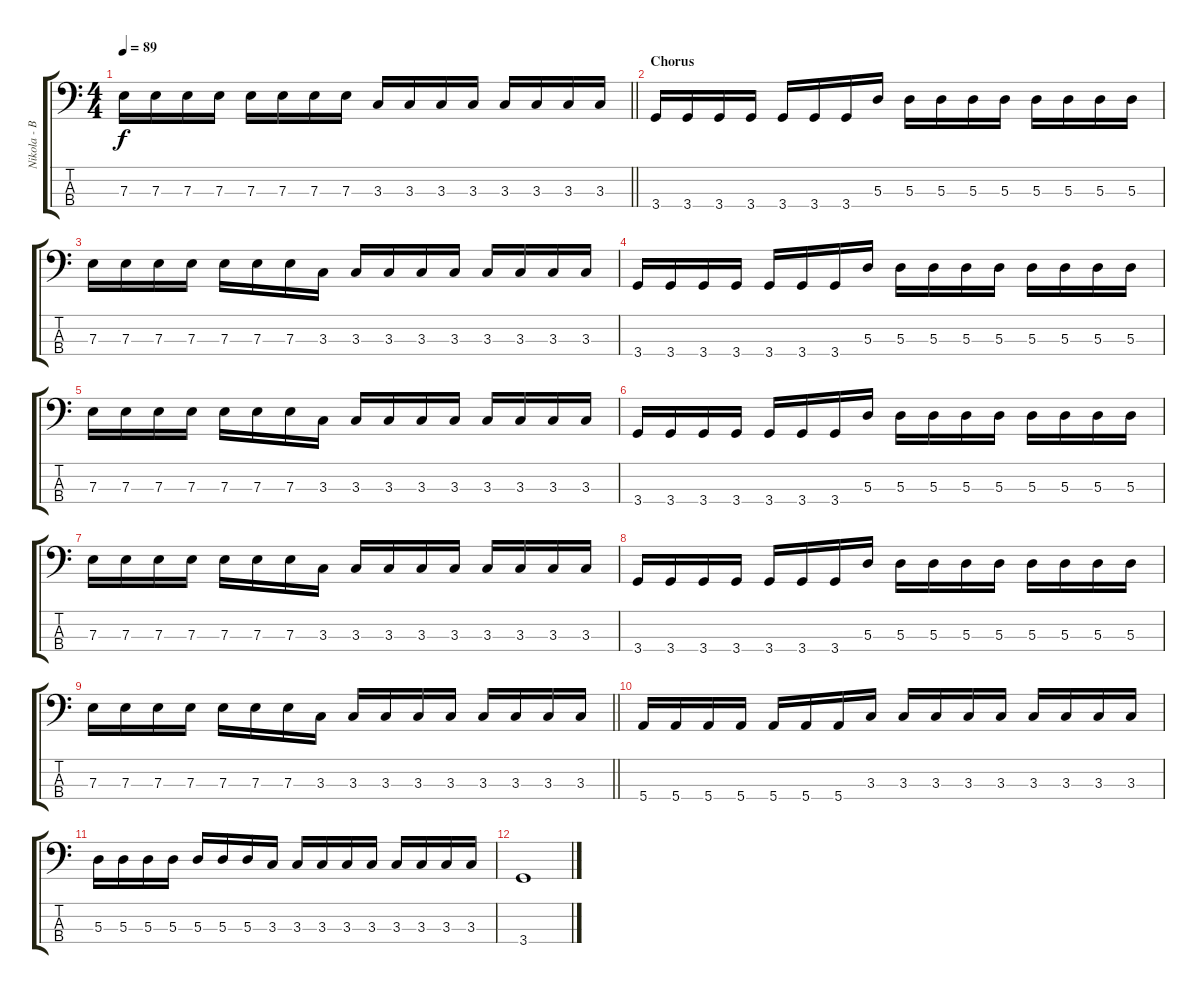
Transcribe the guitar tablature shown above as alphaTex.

\track ("Nikola - Bass" "Nikola - B") {instrument slapbass2}
\staff {score tabs}
\tuning (G2 D2 A1 E1) {hide}
\ts (4 4)
\tempo 89
\clef f4
\barLineRight lightlight
\ks c
7.3.16{dy f} 7.3.16 7.3.16 7.3.16 7.3.16 7.3.16 7.3.16 7.3.16 3.3.16 3.3.16 3.3.16 3.3.16 3.3.16 3.3.16 3.3.16 3.3.16 |
\section ("" "Chorus")
3.4.16 3.4.16 3.4.16 3.4.16 3.4.16 3.4.16 3.4.16 5.3.16 5.3.16 5.3.16 5.3.16 5.3.16 5.3.16 5.3.16 5.3.16 5.3.16 |
7.3.16 7.3.16 7.3.16 7.3.16 7.3.16 7.3.16 7.3.16 3.3.16 3.3.16 3.3.16 3.3.16 3.3.16 3.3.16 3.3.16 3.3.16 3.3.16 |
3.4.16 3.4.16 3.4.16 3.4.16 3.4.16 3.4.16 3.4.16 5.3.16 5.3.16 5.3.16 5.3.16 5.3.16 5.3.16 5.3.16 5.3.16 5.3.16 |
7.3.16 7.3.16 7.3.16 7.3.16 7.3.16 7.3.16 7.3.16 3.3.16 3.3.16 3.3.16 3.3.16 3.3.16 3.3.16 3.3.16 3.3.16 3.3.16 |
3.4.16 3.4.16 3.4.16 3.4.16 3.4.16 3.4.16 3.4.16 5.3.16 5.3.16 5.3.16 5.3.16 5.3.16 5.3.16 5.3.16 5.3.16 5.3.16 |
7.3.16 7.3.16 7.3.16 7.3.16 7.3.16 7.3.16 7.3.16 3.3.16 3.3.16 3.3.16 3.3.16 3.3.16 3.3.16 3.3.16 3.3.16 3.3.16 |
3.4.16 3.4.16 3.4.16 3.4.16 3.4.16 3.4.16 3.4.16 5.3.16 5.3.16 5.3.16 5.3.16 5.3.16 5.3.16 5.3.16 5.3.16 5.3.16 |
\barLineRight lightlight
7.3.16 7.3.16 7.3.16 7.3.16 7.3.16 7.3.16 7.3.16 3.3.16 3.3.16 3.3.16 3.3.16 3.3.16 3.3.16 3.3.16 3.3.16 3.3.16 |
5.4.16 5.4.16 5.4.16 5.4.16 5.4.16 5.4.16 5.4.16 3.3.16 3.3.16 3.3.16 3.3.16 3.3.16 3.3.16 3.3.16 3.3.16 3.3.16 |
5.3.16 5.3.16 5.3.16 5.3.16 5.3.16 5.3.16 5.3.16 3.3.16 3.3.16 3.3.16 3.3.16 3.3.16 3.3.16 3.3.16 3.3.16 3.3.16 |
3.4.1
